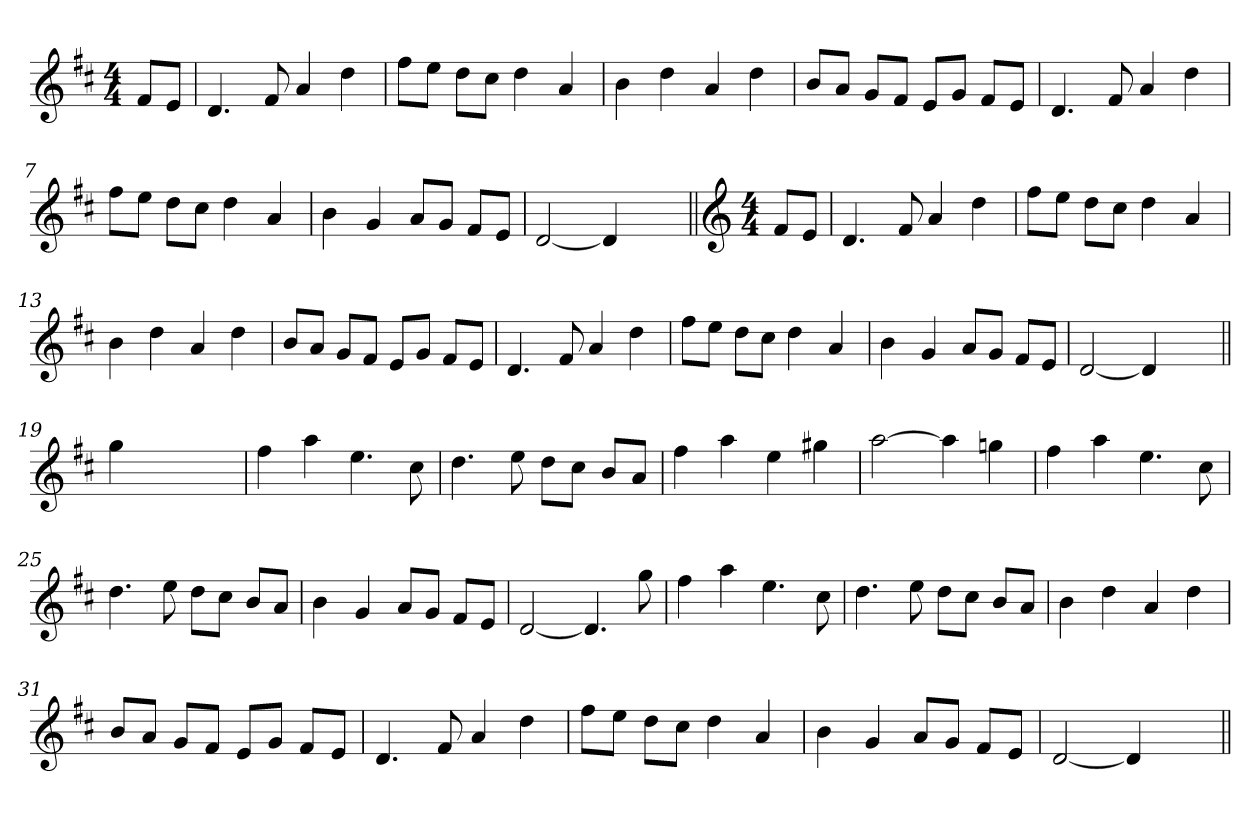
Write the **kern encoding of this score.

**kern
*part1
*staff1
*clefG2
*k[f#c#]
*D:
*M4/4
=1
8f#/L
8e/J
=2
4.d/
8f#/
4a/
4dd\
=3
8ff#\L
8ee\J
8dd\L
8cc#\J
4dd\
4a/
=4
4b\
4dd\
4a/
4dd\
=5
8b/L
8a/J
8g/L
8f#/J
8e/L
8g/J
8f#/L
8e/J
=6
4.d/
8f#/
4a/
4dd\
=7
8ff#\L
8ee\J
8dd\L
8cc#\J
4dd\
4a/
!!LO:LB:g=z
=8
4b\
4g/
8a/L
8g/J
8f#/L
8e/J
=9
[2d/
4d/]
4ryy
=10||
*clefG2
*M4/4
8f#/L
8e/J
=11
4.d/
8f#/
4a/
4dd\
=12
8ff#\L
8ee\J
8dd\L
8cc#\J
4dd\
4a/
=13
4b\
4dd\
4a/
4dd\
=14
8b/L
8a/J
8g/L
8f#/J
8e/L
8g/J
8f#/L
8e/J
!!LO:LB:g=z
=15
4.d/
8f#/
4a/
4dd\
=16
8ff#\L
8ee\J
8dd\L
8cc#\J
4dd\
4a/
=17
4b\
4g/
8a/L
8g/J
8f#/L
8e/J
=18
[2d/
4d/]
4ryy
=19||
4gg\
2.ryy
=20
4ff#\
4aa\
4.ee\
8cc#\
=21
4.dd\
8ee\
8dd\L
8cc#\J
8b/L
8a/J
=22
4ff#\
4aa\
4ee\
4gg#X\
!!LO:LB:g=z
=23
[2aa\
4aa\]
4ggn\
=24
4ff#\
4aa\
4.ee\
8cc#\
=25
4.dd\
8ee\
8dd\L
8cc#\J
8b/L
8a/J
=26
4b\
4g/
8a/L
8g/J
8f#/L
8e/J
=27
[2d/
4.d/]
8gg\
=28
4ff#\
4aa\
4.ee\
8cc#\
=29
4.dd\
8ee\
8dd\L
8cc#\J
8b/L
8a/J
!!LO:LB:g=z
=30
4b\
4dd\
4a/
4dd\
=31
8b/L
8a/J
8g/L
8f#/J
8e/L
8g/J
8f#/L
8e/J
=32
4.d/
8f#/
4a/
4dd\
=33
8ff#\L
8ee\J
8dd\L
8cc#\J
4dd\
4a/
=34
4b\
4g/
8a/L
8g/J
8f#/L
8e/J
=35
[2d/
4d/]
4ryy
=||
*-
